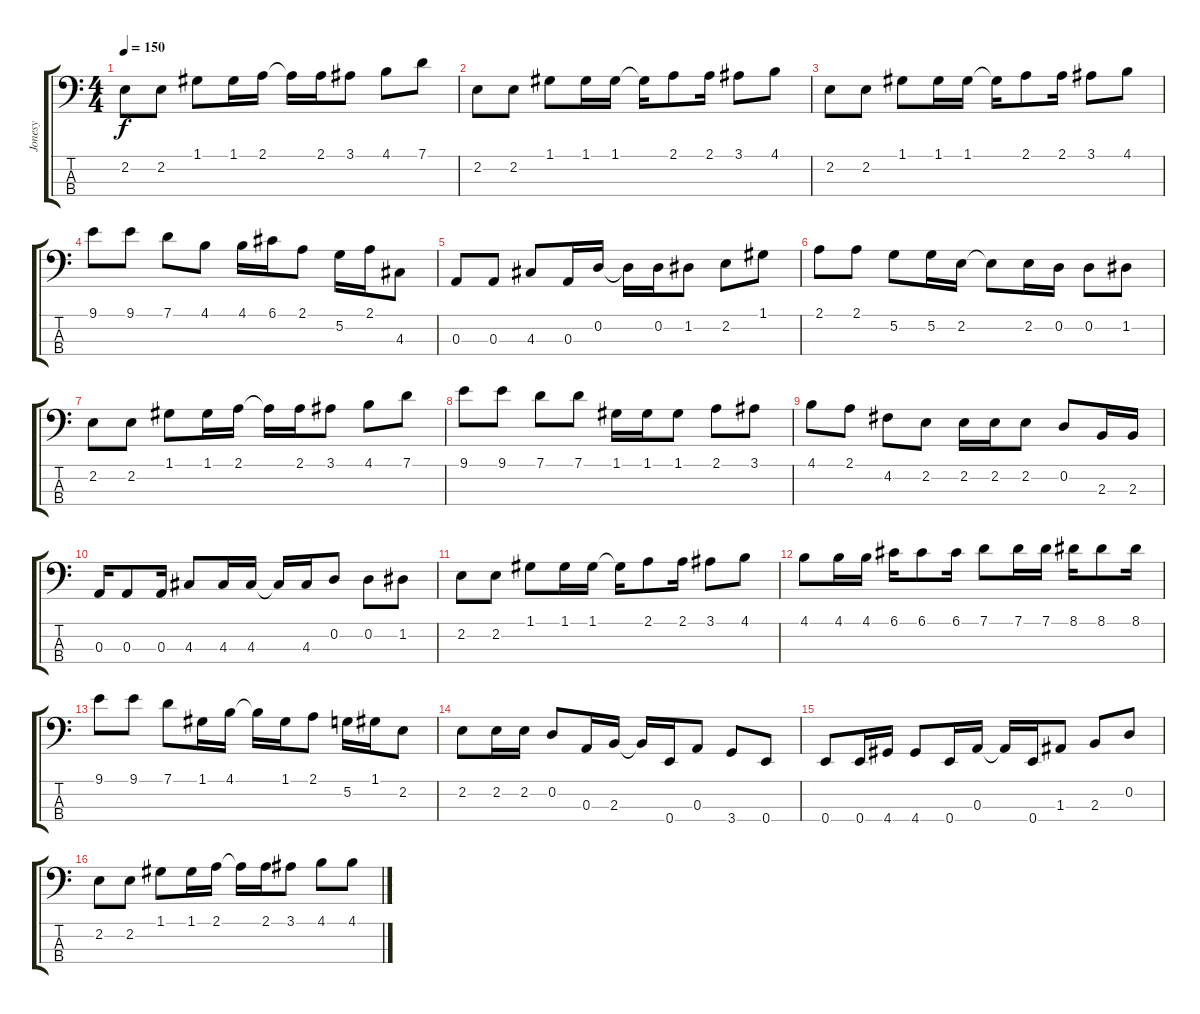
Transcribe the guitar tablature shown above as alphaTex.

\track ("Jonesy" "Jonesy") {instrument electricbassfinger}
\staff {score tabs}
\tuning (G2 D2 A1 E1) {hide}
\ts (4 4)
\tempo 150
\clef f4
\ks c
2.2.8{dy f} 2.2.8 1.1.8 1.1.16 2.1.16 2.1{t}.16 2.1.16 3.1.8 4.1.8 7.1.8 |
2.2.8 2.2.8 1.1.8 1.1.16 1.1.16 1.1{t}.16 2.1.8 2.1.16 3.1.8 4.1.8 |
2.2.8 2.2.8 1.1.8 1.1.16 1.1.16 1.1{t}.16 2.1.8 2.1.16 3.1.8 4.1.8 |
9.1.8 9.1.8 7.1.8 4.1.8 4.1.16 6.1.16 2.1.8 5.2.16 2.1.16 4.3.8 |
0.3.8 0.3.8 4.3.8 0.3.16 0.2.16 0.2{t}.16 0.2.16 1.2.8 2.2.8 1.1.8 |
2.1.8 2.1.8 5.2.8 5.2.16 2.2.16 2.2{t}.8 2.2.16 0.2.16 0.2.8 1.2.8 |
2.2.8 2.2.8 1.1.8 1.1.16 2.1.16 2.1{t}.16 2.1.16 3.1.8 4.1.8 7.1.8 |
9.1.8 9.1.8 7.1.8 7.1.8 1.1.16 1.1.16 1.1.8 2.1.8 3.1.8 |
4.1.8 2.1.8 4.2.8 2.2.8 2.2.16 2.2.16 2.2.8 0.2.8 2.3.16 2.3.16 |
0.3.16 0.3.8 0.3.16 4.3.8 4.3.16 4.3.16 4.3{t}.16 4.3.16 0.2.8 0.2.8 1.2.8 |
2.2.8 2.2.8 1.1.8 1.1.16 1.1.16 1.1{t}.16 2.1.8 2.1.16 3.1.8 4.1.8 |
4.1.8 4.1.16 4.1.16 6.1.16 6.1.8 6.1.16 7.1.8 7.1.16 7.1.16 8.1.16 8.1.8 8.1.16 |
9.1.8 9.1.8 7.1.8 1.1.16 4.1.16 4.1{t}.16 1.1.16 2.1.8 5.2.16 1.1.16 2.2.8 |
2.2.8 2.2.16 2.2.16 0.2.8 0.3.16 2.3.16 2.3{t}.16 0.4.16 0.3.8 3.4.8 0.4.8 |
0.4.8 0.4.16 4.4.16 4.4.8 0.4.16 0.3.16 0.3{t}.16 0.4.16 1.3.8 2.3.8 0.2.8 |
2.2.8 2.2.8 1.1.8 1.1.16 2.1.16 2.1{t}.16 2.1.16 3.1.8 4.1.8 4.1.8
